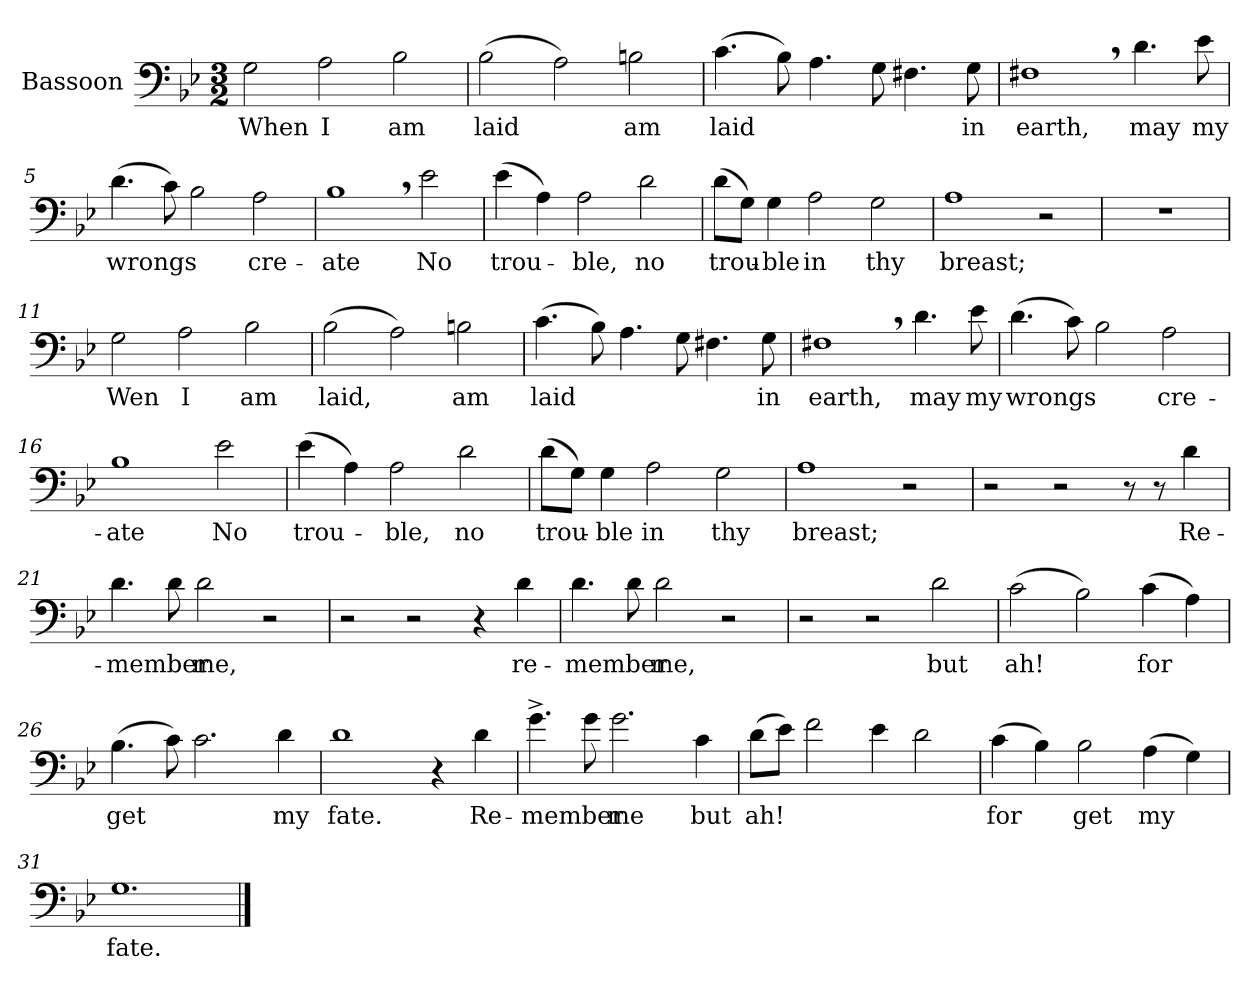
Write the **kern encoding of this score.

**kern	**text
*part1	*part1
*staff1	*staff1
*I"Bassoon	*
*I'Bsn.	*
*clefF4	*
*k[b-e-]	*
*B-:	*
*M3/2	*
=1	=1
2G\	When
2A\	I
2B-\	am
=2	=2
(2B-\	laid
2A\)	.
2Bn\	am
=3	=3
(4.c\	laid
8B-\)	.
4.A\	.
8G\	.
4.F#X\	.
8G\	in
=4	=4
1F#X,	earth,
4.d\	may
8e-\	my
!!LO:LB:g=z
=5	=5
(4.d\	wrongs
8c\)	.
2B-\	.
2A\	cre-
=6	=6
1B-,	-ate
2e-\	No
=7	=7
(4e-\	trou-
4A\)	.
2A\	ble,
2d\	no
=8	=8
(8d\L	trou-
8G\J)	.
4G\	ble
2A\	in
2G\	thy
=9	=9
1A	breast;
2r	.
=10	=10
1.r	.
!!LO:LB:g=z
=11	=11
2G\	Wen
2A\	I
2B-\	am
=12	=12
(2B-\	laid,
2A\)	.
2Bn\	am
=13	=13
(4.c\	laid
8B-\)	.
4.A\	.
8G\	.
4.F#X\	.
8G\	in
=14	=14
1F#X,	earth,
4.d\	may
8e-\	my
!!LO:LB:g=z
=15	=15
(4.d\	wrongs
8c\)	.
2B-\	.
2A\	cre-
=16	=16
1B-	-ate
2e-\	No
=17	=17
(4e-\	trou-
4A\)	.
2A\	-ble,
2d\	no
=18	=18
(8d\L	trou-
8G\J)	.
4G\	ble
2A\	in
2G\	thy
=19	=19
1A	breast;
2r	.
!!LO:LB:g=z
=20	=20
2r	.
2r	.
8r	.
8r	.
4d\	Re-
=21	=21
4.d\	-member
8d\	.
2d\	me,
2r	.
=22	=22
2r	.
2r	.
4r	.
4d\	re-
=23	=23
4.d\	-member
8d\	.
2d\	me,
2r	.
=24	=24
2r	.
2r	.
2d\	but
!!LO:LB:g=z
=25	=25
(2c\	ah!
2B-\)	.
(4c\	for
4A\)	.
=26	=26
(4.B-\	get
8c\)	.
2.c\	.
4d\	my
=27	=27
1d	fate.
4r	.
4d\	Re-
=28	=28
4.g^\	-member
8g\	.
2.g\	me
4c\	but
=29	=29
(8d\L	ah!
8e-\J)	.
2f\	.
4e-\	.
2d\	.
!!LO:LB:g=z
=30	=30
(4c\	for
4B-\)	.
2B-\	get
(4A\	my
4G\)	.
=31	=31
1.G	fate.
==	==
*-	*-
